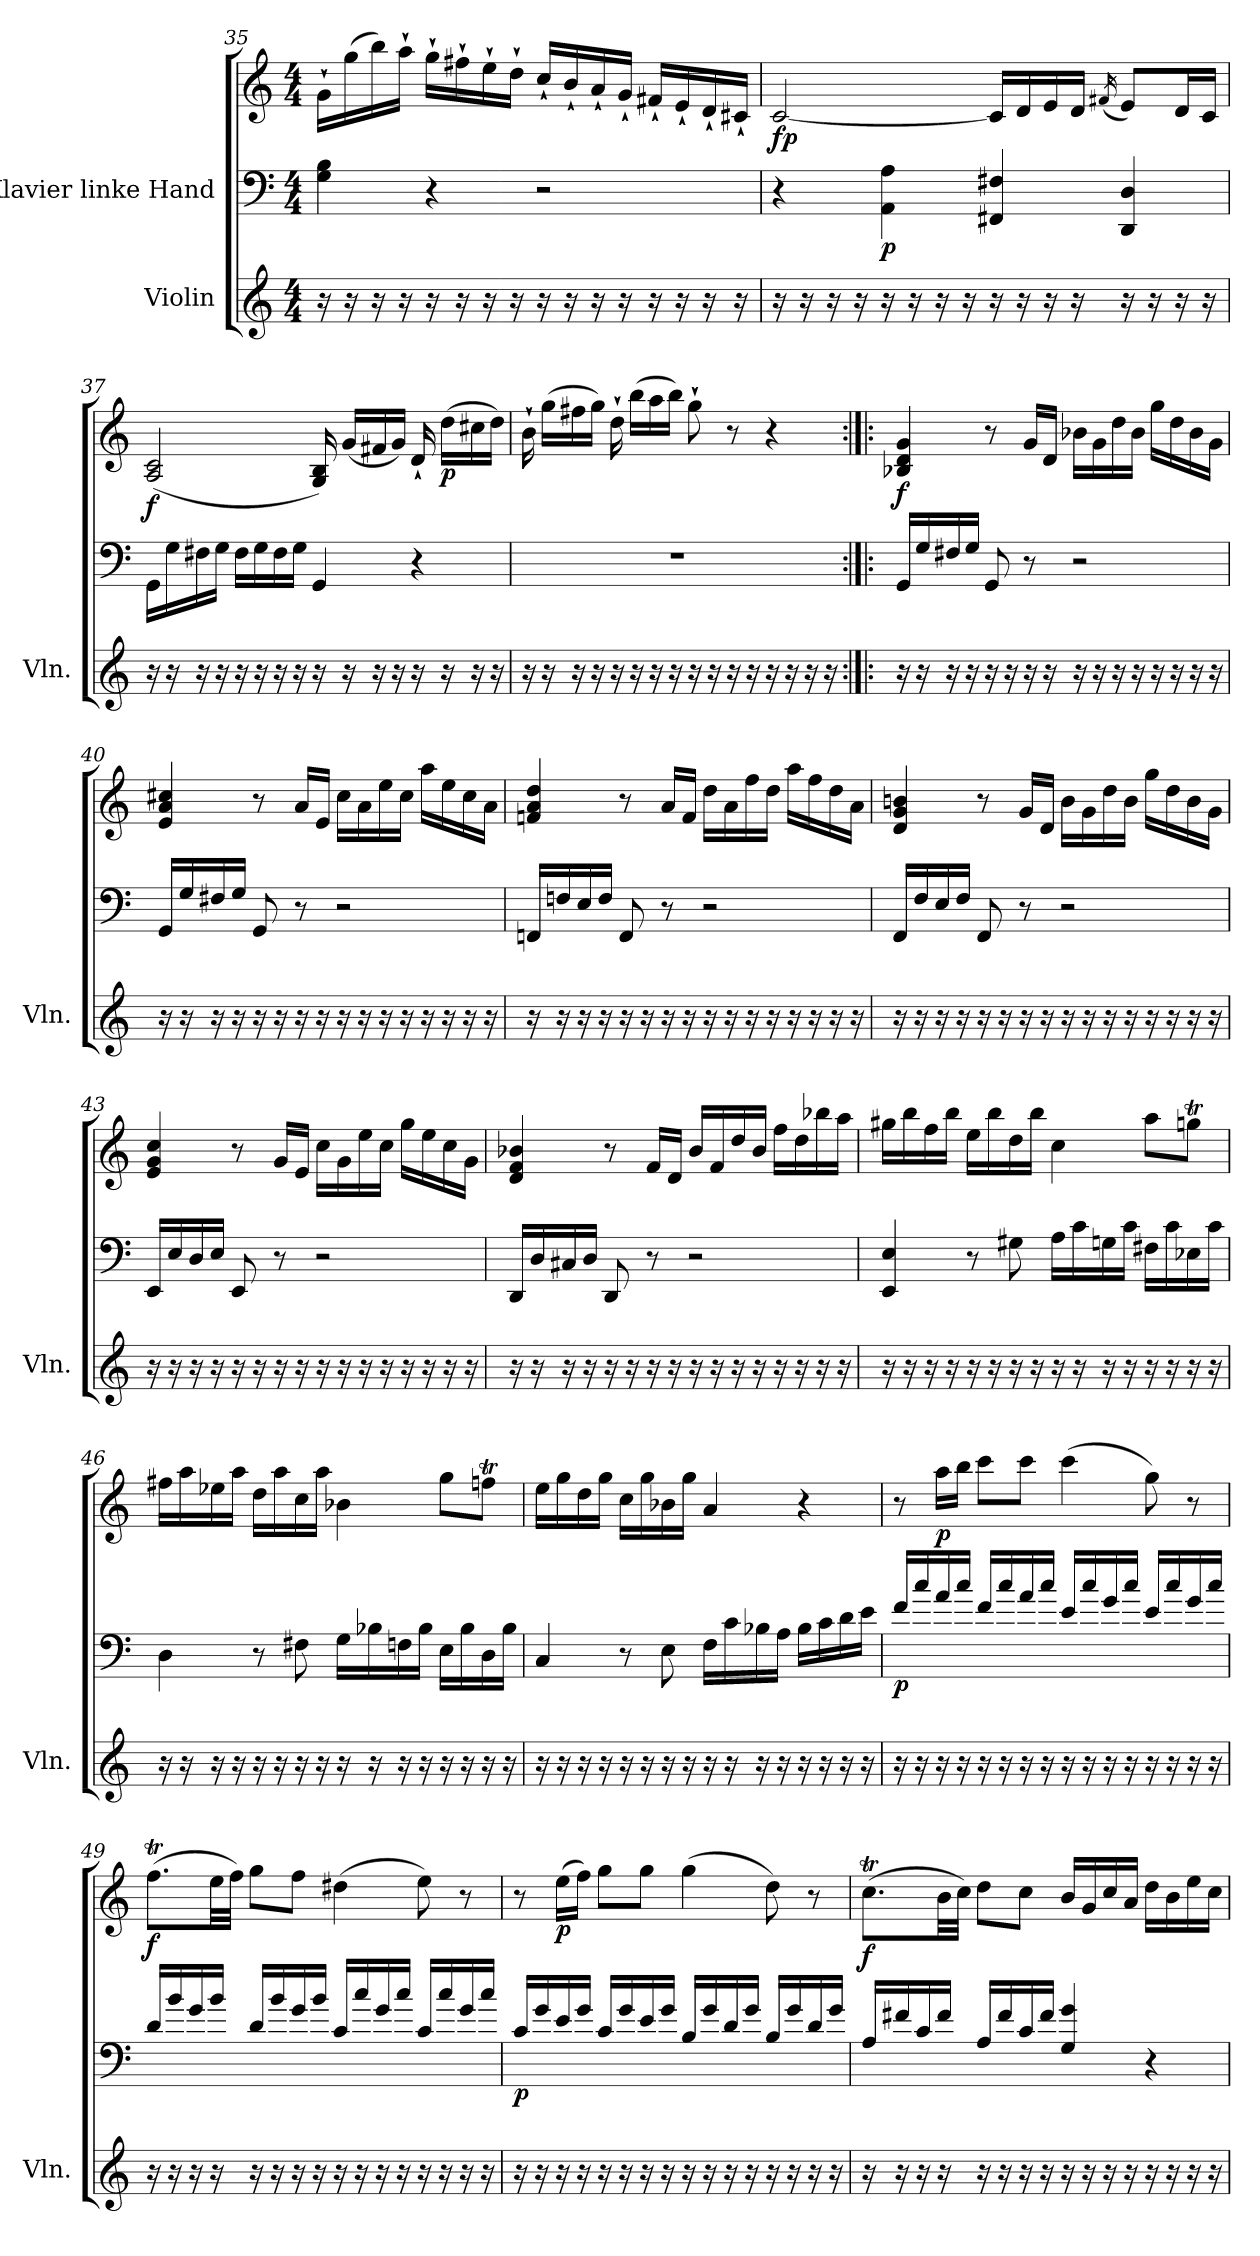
**kern	**kern	**kern	**dynam
*part2	*part1	*part1	*part1
*staff3	*staff2	*staff1	*staff1/2
*I"Violin	*I"Klavier linke Hand	*	*
*I'Vln.	*	*	*
*clefG2	*clefF4	*clefG2	*
*k[]	*k[]	*k[]	*
*M4/4	*M4/4	*M4/4	*
=35	=35	=35	=35
16r	4G\ 4B\	16g`\LL	.
16r	.	(>16gg\	.
16r	.	16bb\)	.
16r	.	16aa`\JJ	.
16r	4r	16gg`\LL	.
16r	.	16ff#X`\	.
16r	.	16ee`\	.
16r	.	16dd`\JJ	.
16r	2r	16cc`/LL	.
16r	.	16b`/	.
16r	.	16a`/	.
16r	.	16g`/JJ	.
16r	.	16f#X`/LL	.
16r	.	16e`/	.
16r	.	16d`/	.
16r	.	16c#X`/JJ	.
!!LO:LB:g=z
=36	=36	=36	=36
!	!	!	!LO:DY:b
16r	4r	[2c/	fp
16r	.	.	.
16r	.	.	.
16r	.	.	.
!	!	!	!LO:DY:b=2
16r	4AA\ 4A\	.	p
16r	.	.	.
16r	.	.	.
16r	.	.	.
16r	4FF#X/ 4F#X/	16c/LL]	.
16r	.	16d/	.
16r	.	16e/	.
16r	.	16d/JJ	.
.	.	(<16qf#X/	.
16r	4DD/ 4D/	8e/L)	.
16r	.	.	.
16r	.	16d/L	.
16r	.	16c/JJ	.
=37	=37	=37	=37
!	!	!	!LO:DY:b
16r	16GG\LL	(<2A/ 2c/	f
16r	16G\	.	.
16r	16F#X\	.	.
16r	16G\JJ	.	.
16r	16F#\LL	.	.
16r	16G\	.	.
16r	16F#\	.	.
16r	16G\JJ	.	.
16r	4GG/	16G/ 16B/)	.
16r	.	(<16g/LL	.
16r	.	16f#X/	.
16r	.	16g/JJ)	.
16r	4r	16d`/	.
!	!	!	!LO:DY:b
16r	.	(>16dd\LL	p
16r	.	16cc#X\	.
16r	.	16dd\JJ)	.
=38	=38	=38	=38
16r	1r	16b`\	.
16r	.	(>16gg\LL	.
16r	.	16ff#X\	.
16r	.	16gg\JJ)	.
16r	.	16dd`\	.
16r	.	(>16bb\LL	.
16r	.	16aa\	.
16r	.	16bb\JJ)	.
16r	.	8gg`\	.
16r	.	.	.
16r	.	8r	.
16r	.	.	.
16r	.	4r	.
16r	.	.	.
16r	.	.	.
16r	.	.	.
!!LO:LB:g=z
=39:|!|:	=39:|!|:	=39:|!|:	=39:|!|:
!	!	!	!LO:DY:b
16r	16GG/LL	4B-X/ 4d/ 4g/	f
16r	16G/	.	.
16r	16F#X/	.	.
16r	16G/JJ	.	.
16r	8GG/	8r	.
16r	.	.	.
16r	8r	16g/LL	.
16r	.	16d/JJ	.
16r	2r	16b-X\LL	.
16r	.	16g\	.
16r	.	16dd\	.
16r	.	16b-\JJ	.
16r	.	16gg\LL	.
16r	.	16dd\	.
16r	.	16b-\	.
16r	.	16g\JJ	.
=40	=40	=40	=40
16r	16GG/LL	4e/ 4a/ 4cc#X/	.
16r	16G/	.	.
16r	16F#X/	.	.
16r	16G/JJ	.	.
16r	8GG/	8r	.
16r	.	.	.
16r	8r	16a/LL	.
16r	.	16e/JJ	.
16r	2r	16cc#\LL	.
16r	.	16a\	.
16r	.	16ee\	.
16r	.	16cc#\JJ	.
16r	.	16aa\LL	.
16r	.	16ee\	.
16r	.	16cc#\	.
16r	.	16a\JJ	.
=41	=41	=41	=41
16r	16FFn/LL	4fn/ 4a/ 4dd/	.
16r	16Fn/	.	.
16r	16E/	.	.
16r	16F/JJ	.	.
16r	8FF/	8r	.
16r	.	.	.
16r	8r	16a/LL	.
16r	.	16f/JJ	.
16r	2r	16dd\LL	.
16r	.	16a\	.
16r	.	16ff\	.
16r	.	16dd\JJ	.
16r	.	16aa\LL	.
16r	.	16ff\	.
16r	.	16dd\	.
16r	.	16a\JJ	.
!!LO:PB:g=z
=42	=42	=42	=42
16r	16FF/LL	4d/ 4g/ 4bn/	.
16r	16F/	.	.
16r	16E/	.	.
16r	16F/JJ	.	.
16r	8FF/	8r	.
16r	.	.	.
16r	8r	16g/LL	.
16r	.	16d/JJ	.
16r	2r	16b\LL	.
16r	.	16g\	.
16r	.	16dd\	.
16r	.	16b\JJ	.
16r	.	16gg\LL	.
16r	.	16dd\	.
16r	.	16b\	.
16r	.	16g\JJ	.
=43	=43	=43	=43
16r	16EE/LL	4e/ 4g/ 4cc/	.
16r	16E/	.	.
16r	16D/	.	.
16r	16E/JJ	.	.
16r	8EE/	8r	.
16r	.	.	.
16r	8r	16g/LL	.
16r	.	16e/JJ	.
16r	2r	16cc\LL	.
16r	.	16g\	.
16r	.	16ee\	.
16r	.	16cc\JJ	.
16r	.	16gg\LL	.
16r	.	16ee\	.
16r	.	16cc\	.
16r	.	16g\JJ	.
=44	=44	=44	=44
16r	16DD/LL	4d/ 4f/ 4b-X/	.
16r	16D/	.	.
16r	16C#X/	.	.
16r	16D/JJ	.	.
16r	8DD/	8r	.
16r	.	.	.
16r	8r	16f/LL	.
16r	.	16d/JJ	.
16r	2r	16b-/LL	.
16r	.	16f/	.
16r	.	16dd/	.
16r	.	16b-/JJ	.
16r	.	16ff\LL	.
16r	.	16dd\	.
16r	.	16bb-X\	.
16r	.	16aa\JJ	.
!!LO:LB:g=z
=45	=45	=45	=45
16r	4EE/ 4E/	16gg#X\LL	.
16r	.	16bb\	.
16r	.	16ff\	.
16r	.	16bb\JJ	.
16r	8r	16ee\LL	.
16r	.	16bb\	.
16r	8G#X\	16dd\	.
16r	.	16bb\JJ	.
16r	16A\LL	4cc\	.
16r	16c\	.	.
16r	16Gn\	.	.
16r	16c\JJ	.	.
16r	16F#X\LL	8aa\L	.
16r	16c\	.	.
16r	16E-X\	8ggnT\J	.
16r	16c\JJ	.	.
=46	=46	=46	=46
16r	4D\	16ff#X\LL	.
16r	.	16aa\	.
16r	.	16ee-X\	.
16r	.	16aa\JJ	.
16r	8r	16dd\LL	.
16r	.	16aa\	.
16r	8F#X\	16cc\	.
16r	.	16aa\JJ	.
16r	16G\LL	4b-X\	.
16r	16B-X\	.	.
16r	16Fn\	.	.
16r	16B-\JJ	.	.
16r	16E\LL	8gg\L	.
16r	16B-\	.	.
16r	16D\	8ffnT\J	.
16r	16B-\JJ	.	.
!!LO:LB:g=z
=47	=47	=47	=47
16r	4C/	16ee\LL	.
16r	.	16gg\	.
16r	.	16dd\	.
16r	.	16gg\JJ	.
16r	8r	16cc\LL	.
16r	.	16gg\	.
16r	8E\	16b-X\	.
16r	.	16gg\JJ	.
16r	16F\LL	4a/	.
16r	16c\	.	.
16r	16B-X\	.	.
16r	16A\JJ	.	.
16r	16B-\LL	4r	.
16r	16c\	.	.
16r	16d\	.	.
16r	16e\JJ	.	.
=48	=48	=48	=48
!	!	!	!LO:DY:b=2
16r	16f/LL	8r	p
16r	16cc/	.	.
!	!	!	!LO:DY:b
16r	16a/	16aa\LL	p
16r	16cc/JJ	16bb\JJ	.
16r	16f/LL	8ccc\L	.
16r	16cc/	.	.
16r	16a/	8ccc\J	.
16r	16cc/JJ	.	.
16r	16e/LL	(>4ccc\	.
16r	16cc/	.	.
16r	16g/	.	.
16r	16cc/JJ	.	.
16r	16e/LL	8gg\)	.
16r	16cc/	.	.
16r	16g/	8r	.
16r	16cc/JJ	.	.
!!LO:LB:g=z
=49	=49	=49	=49
!	!	!	!LO:DY:b
16r	16d/LL	(>8.ffT\L	f
16r	16b/	.	.
16r	16g/	.	.
16r	16b/JJ	32ee\LL	.
.	.	32ff\JJJ)	.
16r	16d/LL	8gg\L	.
16r	16b/	.	.
16r	16g/	8ff\J	.
16r	16b/JJ	.	.
16r	16c/LL	(>4dd#X\	.
16r	16cc/	.	.
16r	16g/	.	.
16r	16cc/JJ	.	.
16r	16c/LL	8ee\)	.
16r	16cc/	.	.
16r	16g/	8r	.
16r	16cc/JJ	.	.
=50	=50	=50	=50
!	!	!	!LO:DY:b=2
16r	16c/LL	8r	p
16r	16g/	.	.
!	!	!	!LO:DY:b
16r	16e/	(>16ee\LL	p
16r	16g/JJ	16ff\JJ)	.
16r	16c/LL	8gg\L	.
16r	16g/	.	.
16r	16e/	8gg\J	.
16r	16g/JJ	.	.
16r	16B/LL	(>4gg\	.
16r	16g/	.	.
16r	16d/	.	.
16r	16g/JJ	.	.
16r	16B/LL	8dd\)	.
16r	16g/	.	.
16r	16d/	8r	.
16r	16g/JJ	.	.
!!LO:PB:g=z
=51	=51	=51	=51
!	!	!	!LO:DY:b
16r	16A/LL	(>8.ccT\L	f
16r	16f#X/	.	.
16r	16c/	.	.
16r	16f#/JJ	32b\LL	.
.	.	32cc\JJJ)	.
16r	16A/LL	8dd\L	.
16r	16f#/	.	.
16r	16c/	8cc\J	.
16r	16f#/JJ	.	.
16r	4G/ 4g/	16b/LL	.
16r	.	16g/	.
16r	.	16cc/	.
16r	.	16a/JJ	.
16r	4r	16dd\LL	.
16r	.	16b\	.
16r	.	16ee\	.
16r	.	16cc\JJ	.
=	=	=	=
*-	*-	*-	*-
